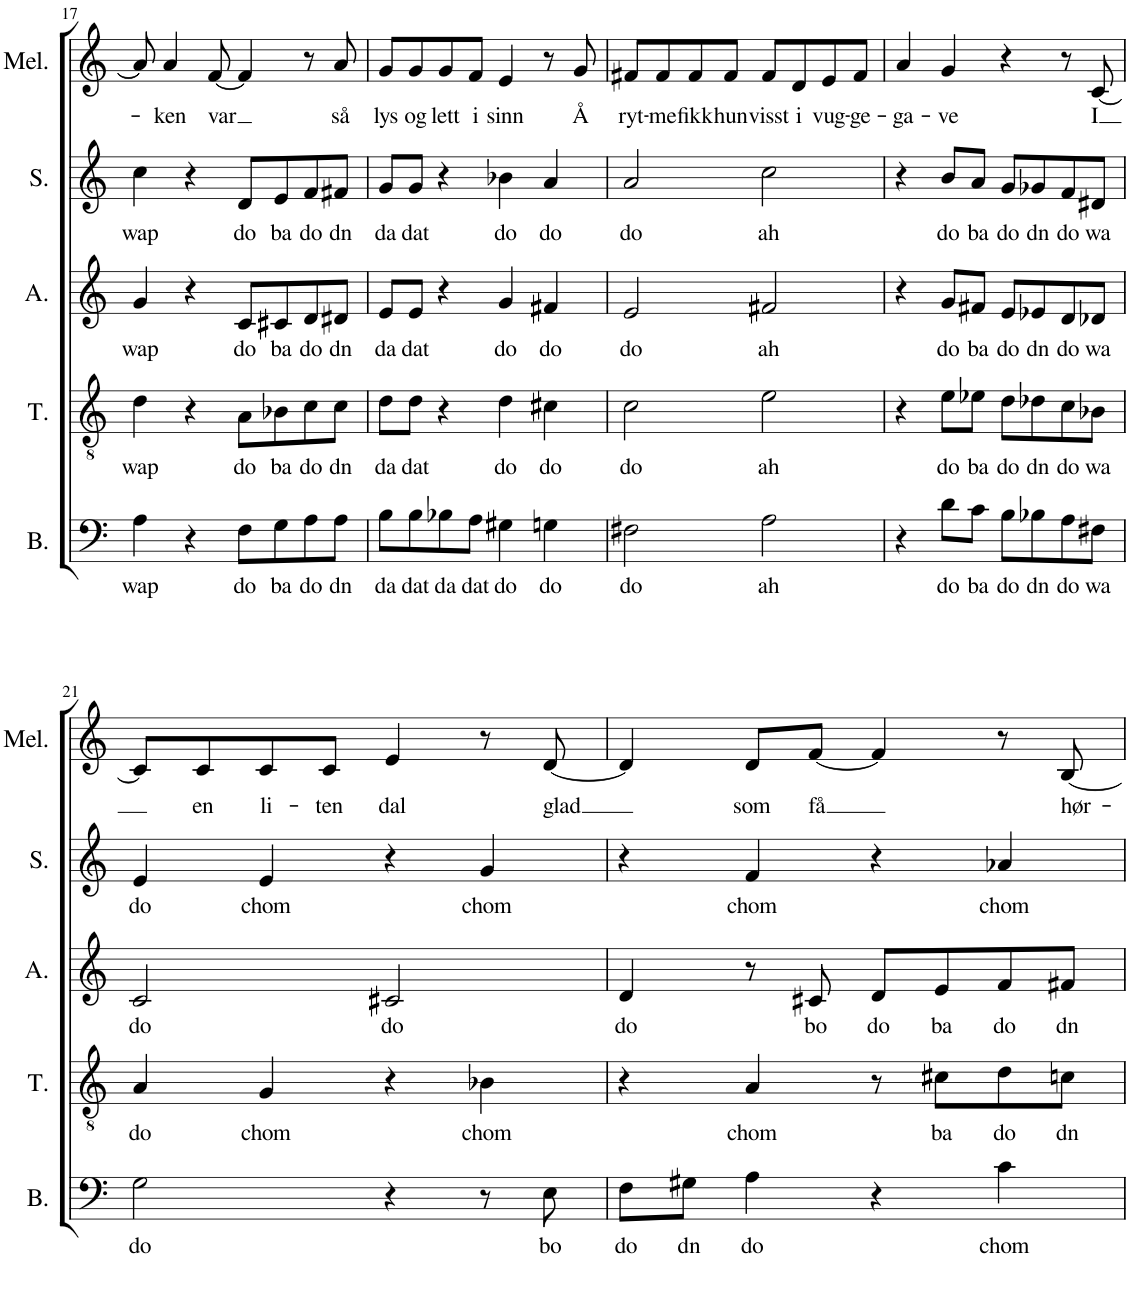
**kern	**text	**kern	**text	**kern	**text	**kern	**text	**kern	**text
*part5	*part5	*part4	*part4	*part3	*part3	*part2	*part2	*part1	*part1
*staff5	*staff5	*staff4	*staff4	*staff3	*staff3	*staff2	*staff2	*staff1	*staff1
*I"Bass	*	*I"Tenor	*	*I"Alto	*	*I"Soprano	*	*I"Melody	*
*I'B.	*	*I'T.	*	*I'A.	*	*I'S.	*	*I'Mel.	*
!!LO:PB:g=z
*clefF4	*	*clefGv2	*	*clefG2	*	*clefG2	*	*clefG2	*
*k[]	*	*k[]	*	*k[]	*	*k[]	*	*k[]	*
*M4/4	*	*M4/4	*	*M4/4	*	*M4/4	*	*M4/4	*
=17	=17	=17	=17	=17	=17	=17	=17	=17	=17
!	!LO:LY:b	!	!LO:LY:b	!	!LO:LY:b	!	!LO:LY:b	!	!
4A\	wap	4d\	wap	4g/	wap	4cc\	wap	8a/]	.
!	!	!	!	!	!	!	!	!	!LO:LY:b
.	.	.	.	.	.	.	.	4a/	-ken
4r	.	4r	.	4r	.	4r	.	.	.
!	!	!	!	!	!	!	!	!	!LO:LY:b
.	.	.	.	.	.	.	.	[8f/	var
!	!LO:LY:b	!	!LO:LY:b	!	!LO:LY:b	!	!LO:LY:b	!	!
8F\L	do	8A\L	do	8c/L	do	8d/L	do	4f/]	.
!	!LO:LY:b	!	!LO:LY:b	!	!LO:LY:b	!	!LO:LY:b	!	!
8G\	ba	8B-X\	ba	8c#X/	ba	8e/	ba	.	.
!	!LO:LY:b	!	!LO:LY:b	!	!LO:LY:b	!	!LO:LY:b	!	!
8A\	do	8c\	do	8d/	do	8f/	do	8r	.
!	!LO:LY:b	!	!LO:LY:b	!	!LO:LY:b	!	!LO:LY:b	!	!LO:LY:b
8A\J	dn	8c\J	dn	8d#X/J	dn	8f#X/J	dn	8a/	så
=18	=18	=18	=18	=18	=18	=18	=18	=18	=18
!	!LO:LY:b	!	!LO:LY:b	!	!LO:LY:b	!	!LO:LY:b	!	!LO:LY:b
8B\L	da	8d\L	da	8e/L	da	8g/L	da	8g/L	lys
!	!LO:LY:b	!	!LO:LY:b	!	!LO:LY:b	!	!LO:LY:b	!	!LO:LY:b
8B\	dat	8d\J	dat	8e/J	dat	8g/J	dat	8g/	og
!	!LO:LY:b	!	!	!	!	!	!	!	!LO:LY:b
8B-X\	da	4r	.	4r	.	4r	.	8g/	lett
!	!LO:LY:b	!	!	!	!	!	!	!	!LO:LY:b
8A\J	dat	.	.	.	.	.	.	8f/J	i
!	!LO:LY:b	!	!LO:LY:b	!	!LO:LY:b	!	!LO:LY:b	!	!LO:LY:b
4G#X\	do	4d\	do	4g/	do	4b-X\	do	4e/	sinn
!	!LO:LY:b	!	!LO:LY:b	!	!LO:LY:b	!	!LO:LY:b	!	!
4Gn\	do	4c#X\	do	4f#X/	do	4a/	do	8r	.
!	!	!	!	!	!	!	!	!	!LO:LY:b
.	.	.	.	.	.	.	.	8g/	Å
=19	=19	=19	=19	=19	=19	=19	=19	=19	=19
!	!LO:LY:b	!	!LO:LY:b	!	!LO:LY:b	!	!LO:LY:b	!	!LO:LY:b
2F#X\	do	2c\	do	2e/	do	2a/	do	8f#X/L	ryt-
!	!	!	!	!	!	!	!	!	!LO:LY:b
.	.	.	.	.	.	.	.	8f#/	-me
!	!	!	!	!	!	!	!	!	!LO:LY:b
.	.	.	.	.	.	.	.	8f#/	fikk
!	!	!	!	!	!	!	!	!	!LO:LY:b
.	.	.	.	.	.	.	.	8f#/J	hun
!	!LO:LY:b	!	!LO:LY:b	!	!LO:LY:b	!	!LO:LY:b	!	!LO:LY:b
2A\	ah	2e\	ah	2f#X/	ah	2cc\	ah	8f#/L	visst
!	!	!	!	!	!	!	!	!	!LO:LY:b
.	.	.	.	.	.	.	.	8d/	i
!	!	!	!	!	!	!	!	!	!LO:LY:b
.	.	.	.	.	.	.	.	8e/	vug-
!	!	!	!	!	!	!	!	!	!LO:LY:b
.	.	.	.	.	.	.	.	8f#/J	-ge-
=20	=20	=20	=20	=20	=20	=20	=20	=20	=20
!	!	!	!	!	!	!	!	!	!LO:LY:b
4r	.	4r	.	4r	.	4r	.	4a/	-ga-
!	!LO:LY:b	!	!LO:LY:b	!	!LO:LY:b	!	!LO:LY:b	!	!LO:LY:b
8d\L	do	8e\L	do	8g/L	do	8b/L	do	4g/	-ve
!	!LO:LY:b	!	!LO:LY:b	!	!LO:LY:b	!	!LO:LY:b	!	!
8c\J	ba	8e-X\J	ba	8f#X/J	ba	8a/J	ba	.	.
!	!LO:LY:b	!	!LO:LY:b	!	!LO:LY:b	!	!LO:LY:b	!	!
8B\L	do	8d\L	do	8e/L	do	8g/L	do	4r	.
!	!LO:LY:b	!	!LO:LY:b	!	!LO:LY:b	!	!LO:LY:b	!	!
8B-X\	dn	8d-X\	dn	8e-X/	dn	8g-X/	dn	.	.
!	!LO:LY:b	!	!LO:LY:b	!	!LO:LY:b	!	!LO:LY:b	!	!
8A\	do	8c\	do	8d/	do	8f/	do	8r	.
!	!LO:LY:b	!	!LO:LY:b	!	!LO:LY:b	!	!LO:LY:b	!	!LO:LY:b
8F#X\J	wa	8B-X\J	wa	8d-X/J	wa	8d#X/J	wa	[8c/	I
!!LO:LB:g=z
=21	=21	=21	=21	=21	=21	=21	=21	=21	=21
!	!LO:LY:b	!	!LO:LY:b	!	!LO:LY:b	!	!LO:LY:b	!	!
2G\	do	4A/	do	2c/	do	4e/	do	8c/L]	.
!	!	!	!	!	!	!	!	!	!LO:LY:b
.	.	.	.	.	.	.	.	8c/	en
!	!	!	!LO:LY:b	!	!	!	!LO:LY:b	!	!LO:LY:b
.	.	4G/	chom	.	.	4e/	chom	8c/	li-
!	!	!	!	!	!	!	!	!	!LO:LY:b
.	.	.	.	.	.	.	.	8c/J	-ten
!	!	!	!	!	!LO:LY:b	!	!	!	!LO:LY:b
4r	.	4r	.	2c#X/	do	4r	.	4e/	dal
!	!	!	!LO:LY:b	!	!	!	!LO:LY:b	!	!
8r	.	4B-X\	chom	.	.	4g/	chom	8r	.
!	!LO:LY:b	!	!	!	!	!	!	!	!LO:LY:b
8E\	bo	.	.	.	.	.	.	[8d/	glad
=22	=22	=22	=22	=22	=22	=22	=22	=22	=22
!	!LO:LY:b	!	!	!	!LO:LY:b	!	!	!	!
8F\L	do	4r	.	4d/	do	4r	.	4d/]	.
!	!LO:LY:b	!	!	!	!	!	!	!	!
8G#X\J	dn	.	.	.	.	.	.	.	.
!	!LO:LY:b	!	!LO:LY:b	!	!	!	!LO:LY:b	!	!LO:LY:b
4A\	do	4A/	chom	8r	.	4f/	chom	8d/L	som
!	!	!	!	!	!LO:LY:b	!	!	!	!LO:LY:b
.	.	.	.	8c#X/	bo	.	.	[8f/J	få
!	!	!	!	!	!LO:LY:b	!	!	!	!
4r	.	8r	.	8d/L	do	4r	.	4f/]	.
!	!	!	!LO:LY:b	!	!LO:LY:b	!	!	!	!
.	.	8c#X\L	ba	8e/	ba	.	.	.	.
!	!LO:LY:b	!	!LO:LY:b	!	!LO:LY:b	!	!LO:LY:b	!	!
4c\	chom	8d\	do	8f/	do	4a-X/	chom	8r	.
!	!	!	!LO:LY:b	!	!LO:LY:b	!	!	!	!LO:LY:b
.	.	8cn\J	dn	8f#X/J	dn	.	.	[8B/	hør-
=	=	=	=	=	=	=	=	=	=
*-	*-	*-	*-	*-	*-	*-	*-	*-	*-
